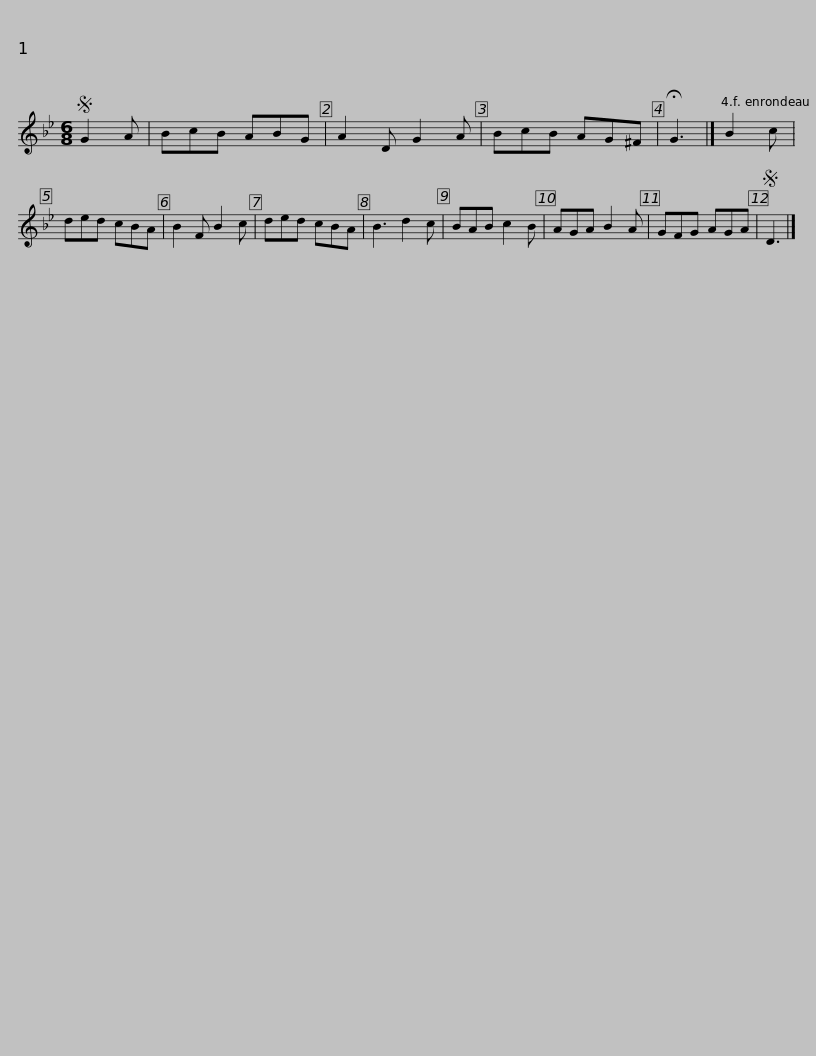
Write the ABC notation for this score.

X:1
L:1/8
M:6/8
I:linebreak $
K:Gmin
V:1 treble
V:1
S G2 A | BcB ABG | A2 D G2 A | BcB AG^F | !fermata!G3 |] %5
 B2 c | ded cBA | B2 F B2 c | ded cBA |$ B3 d2 c | %10
 BAB c2 B | AGA B2 A | GFG AGA |S D3 |] %14
